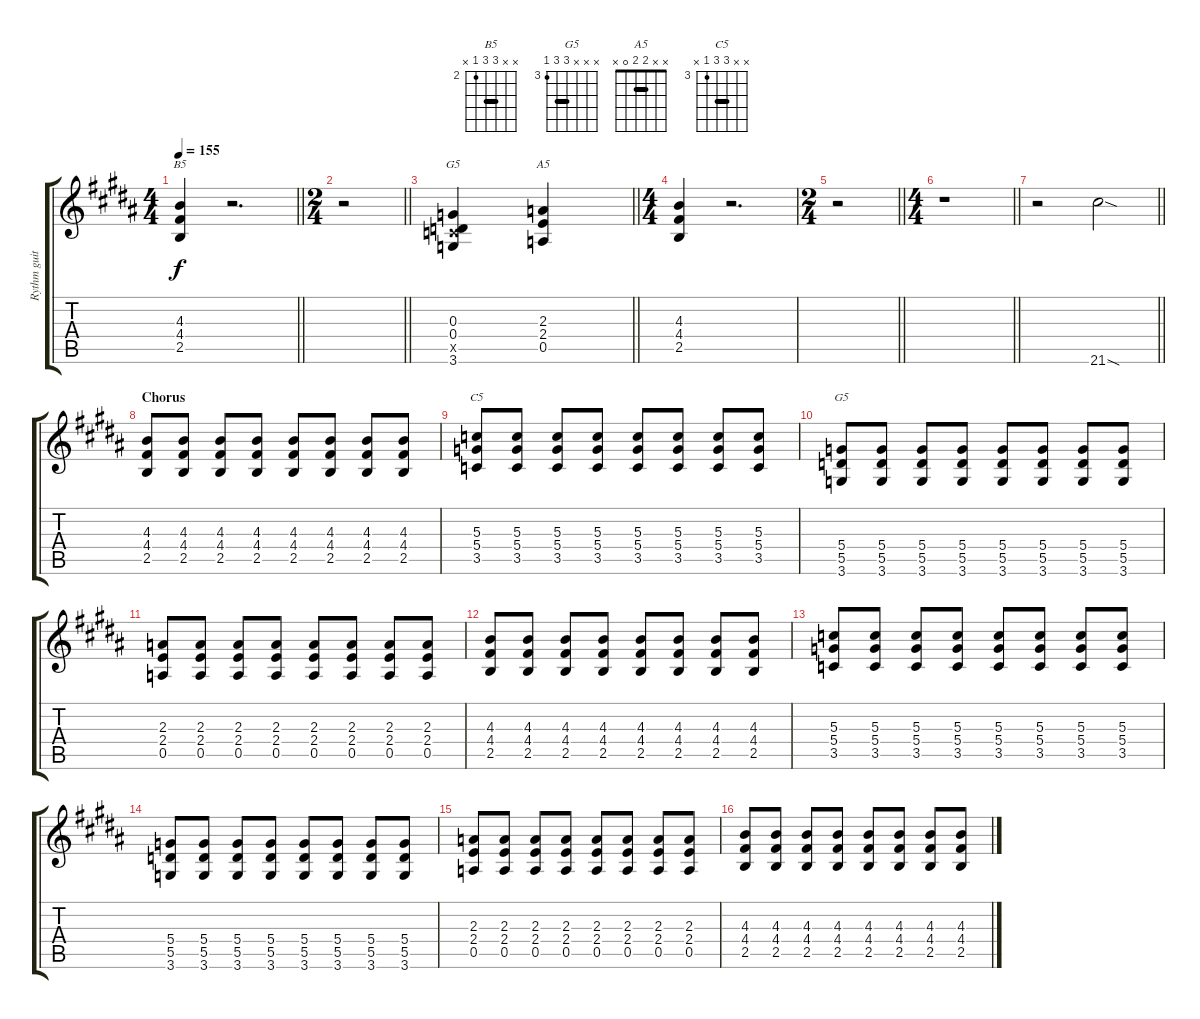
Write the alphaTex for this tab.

\track ("Rythm guitar (Jesper Binzer)" "Rythm guit") {instrument distortionguitar}
\staff {score tabs}
\tuning (E4 B3 G3 D3 A2 E2) {hide}
\chord ("B5" x x 4 4 2 x) {firstfret 2 barre 4}
\chord ("G5" x x 0 0 x 3) {firstfret 3}
\chord ("A5" x x 2 2 0 x) {barre 2}
\chord ("C5" x x 5 5 3 x) {firstfret 3 barre 5}
\chord ("G5" x x x 5 5 3) {firstfret 3 barre 5}
\ts (4 4)
\tempo 155
\clef g2
\barLineRight lightlight
\ks b
(4.3 4.4 2.5).4{ch "B5" dy f} r.2{d} |
\ts (2 4)
\barLineRight lightlight
r.2 |
\barLineRight lightlight
(0.3 0.4 3.5{x} 3.6).4{ch "G5"} (2.3 2.4 0.5).4{ch "A5"} |
\ts (4 4)
(4.3 4.4 2.5).4 r.2{d} |
\ts (2 4)
\barLineRight lightlight
r.2 |
\ts (4 4)
\barLineRight lightlight
r.1 |
\barLineRight lightlight
r.2 21.6{sod}.2 |
\section ("" "Chorus")
(4.3 4.4 2.5).8{instrument overdrivenguitar} (4.3 4.4 2.5).8 (4.3 4.4 2.5).8 (4.3 4.4 2.5).8 (4.3 4.4 2.5).8 (4.3 4.4 2.5).8 (4.3 4.4 2.5).8 (4.3 4.4 2.5).8 |
(5.3 5.4 3.5).8{ch "C5"} (5.3 5.4 3.5).8 (5.3 5.4 3.5).8 (5.3 5.4 3.5).8 (5.3 5.4 3.5).8 (5.3 5.4 3.5).8 (5.3 5.4 3.5).8 (5.3 5.4 3.5).8 |
(5.4 5.5 3.6).8{ch "G5"} (5.4 5.5 3.6).8 (5.4 5.5 3.6).8 (5.4 5.5 3.6).8 (5.4 5.5 3.6).8 (5.4 5.5 3.6).8 (5.4 5.5 3.6).8 (5.4 5.5 3.6).8 |
(2.3 2.4 0.5).8 (2.3 2.4 0.5).8 (2.3 2.4 0.5).8 (2.3 2.4 0.5).8 (2.3 2.4 0.5).8 (2.3 2.4 0.5).8 (2.3 2.4 0.5).8 (2.3 2.4 0.5).8 |
(4.3 4.4 2.5).8 (4.3 4.4 2.5).8 (4.3 4.4 2.5).8 (4.3 4.4 2.5).8 (4.3 4.4 2.5).8 (4.3 4.4 2.5).8 (4.3 4.4 2.5).8 (4.3 4.4 2.5).8 |
(5.3 5.4 3.5).8 (5.3 5.4 3.5).8 (5.3 5.4 3.5).8 (5.3 5.4 3.5).8 (5.3 5.4 3.5).8 (5.3 5.4 3.5).8 (5.3 5.4 3.5).8 (5.3 5.4 3.5).8 |
(5.4 5.5 3.6).8 (5.4 5.5 3.6).8 (5.4 5.5 3.6).8 (5.4 5.5 3.6).8 (5.4 5.5 3.6).8 (5.4 5.5 3.6).8 (5.4 5.5 3.6).8 (5.4 5.5 3.6).8 |
(2.3 2.4 0.5).8 (2.3 2.4 0.5).8 (2.3 2.4 0.5).8 (2.3 2.4 0.5).8 (2.3 2.4 0.5).8 (2.3 2.4 0.5).8 (2.3 2.4 0.5).8 (2.3 2.4 0.5).8 |
(4.3 4.4 2.5).8 (4.3 4.4 2.5).8 (4.3 4.4 2.5).8 (4.3 4.4 2.5).8 (4.3 4.4 2.5).8 (4.3 4.4 2.5).8 (4.3 4.4 2.5).8 (4.3 4.4 2.5).8
